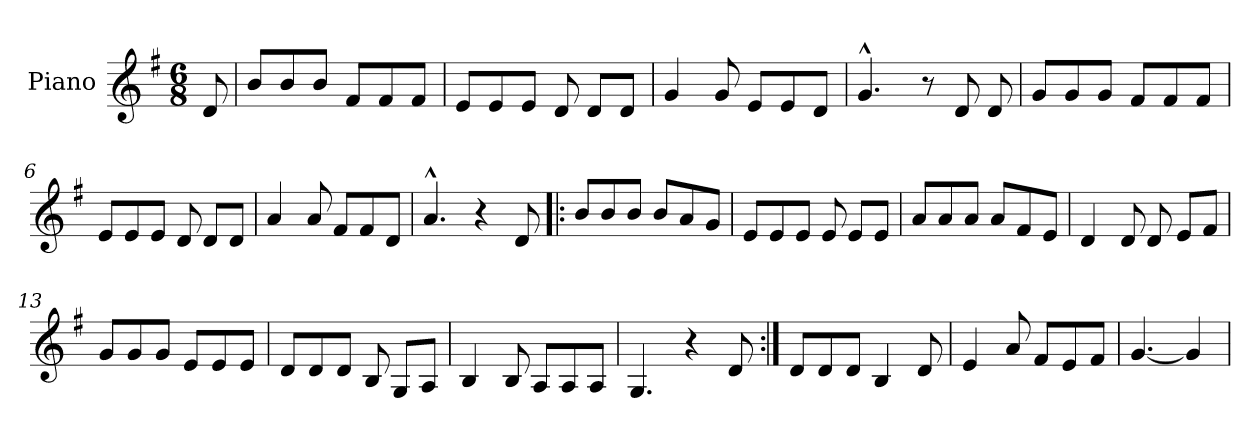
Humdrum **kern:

**kern
*part1
*staff1
*I"Piano
*I'Pno.
*clefG2
*k[f#]
*M6/8
=
8d/
=1
8b/L
8b/
8b/J
8f#/L
8f#/
8f#/J
=2
8e/L
8e/
8e/J
8d/
8d/L
8d/J
=3
4g/
8g/
8e/L
8e/
8d/J
=4
4.g^^/
8r
8d/
8d/
!!LO:LB:g=z
=5
8g/L
8g/
8g/J
8f#/L
8f#/
8f#/J
=6
8e/L
8e/
8e/J
8d/
8d/L
8d/J
=7
4a/
8a/
8f#/L
8f#/
8d/J
=8
4.a^^/
4r
8d/
!!LO:LB:g=z
=9!|:
8b/L
8b/
8b/J
8b/L
8a/
8g/J
=10
8e/L
8e/
8e/J
8e/
8e/L
8e/J
=11
8a/L
8a/
8a/J
8a/L
8f#/
8e/J
=12
4d/
8d/
8d/
8e/L
8f#/J
=13
8g/L
8g/
8g/J
8e/L
8e/
8e/J
!!LO:LB:g=z
=14
8d/L
8d/
8d/J
8B/
8G/L
8A/J
=15
4B/
8B/
8A/L
8A/
8A/J
=16
4.G/
4r
8d/
=17:|!
8d/L
8d/
8d/J
4B/
8d/
=18
4e/
8a/
8f#/L
8e/
8f#/J
=19
[4.g/
4g/]
=!!
*-
